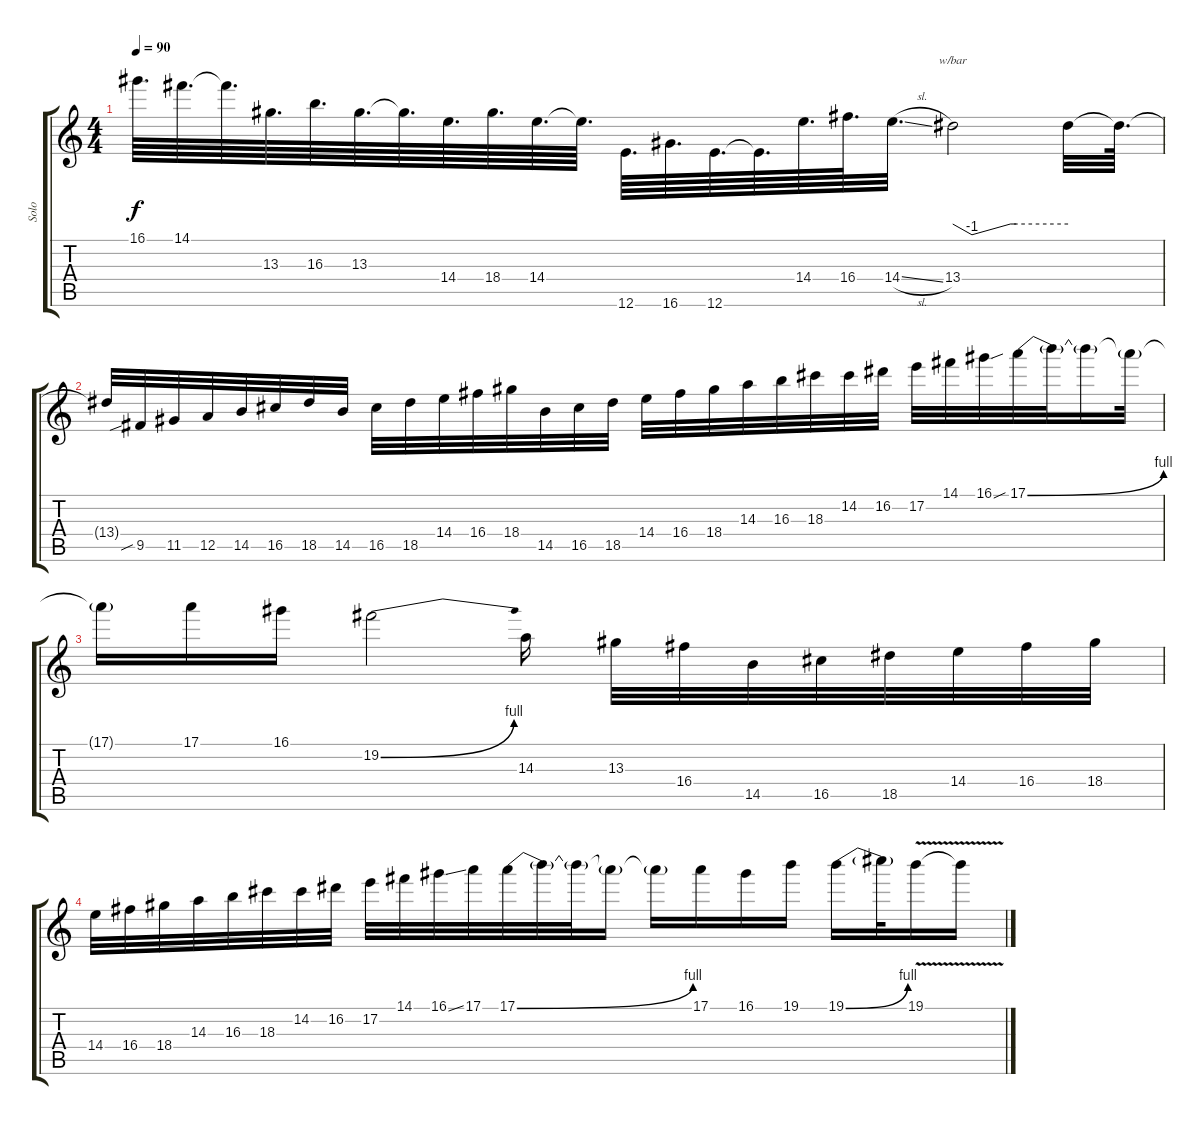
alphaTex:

\track ("Solo" "Solo") {instrument distortionguitar}
\staff {score tabs}
\tuning (E4 B3 G3 D3 A2 E2) {hide}
\ts (4 4)
\tempo 90
\clef g2
\ks c
16.1.64{d dy f} 14.1.64{d} 14.1{t}.64{d} 13.3.64{d} 16.3.64{d} 13.3.64{d} 13.3{t}.64{d} 14.4.64{d} 18.4.64{d} 14.4.64{d} 14.4{t}.64{d} 12.6.64{d} 16.6.64{d} 12.6.64{d} 12.6{t}.64{d} 14.4.64{d} 16.4.64{d} 14.4{sl}.32{d} 13.4.2{tbe (custom default 0 0 10 -4 30 0 33 0 60 0)} 13.4{t}.32 13.4{t}.64{d} |
13.4{t}.32 9.5{sib}.32 11.5.32 12.5.32 14.5.32 16.5.32 18.5.32 14.5.32 16.5.32 18.5.32 14.4.32 16.4.32 18.4.32 14.5.32 16.5.32 18.5.32 14.4.32 16.4.32 18.4.32 14.3.32 16.3.32 18.3.32 14.2.32 16.2.32 17.2.32 14.1.32 16.1{sou}.32 17.1{be (bend 0 0 60 4)}.32 17.1{t}.32 17.1{t}.16 17.1{t}.32 |
17.1{t}.16 17.1.16 16.1.16 19.2{be (bend 0 0 60 4)}.2 14.3.16 13.3.32 16.4.32 14.5.32 16.5.32 18.5.32 14.4.32 16.4.32 18.4.32 |
14.4.32 16.4.32 18.4.32 14.3.32 16.3.32 18.3.32 14.2.32 16.2.32 17.2.32 14.1.32 16.1{ss}.32 17.1.32 17.1{be (bend 0 0 60 4)}.32 17.1{t}.32 17.1{t}.32 17.1{t}.16 17.1{t}.16 17.1.16 16.1.16 19.1.16 19.1{be (bend 0 0 60 4)}.16 19.1{t}.32 19.1{v}.16 19.1{t}.16
